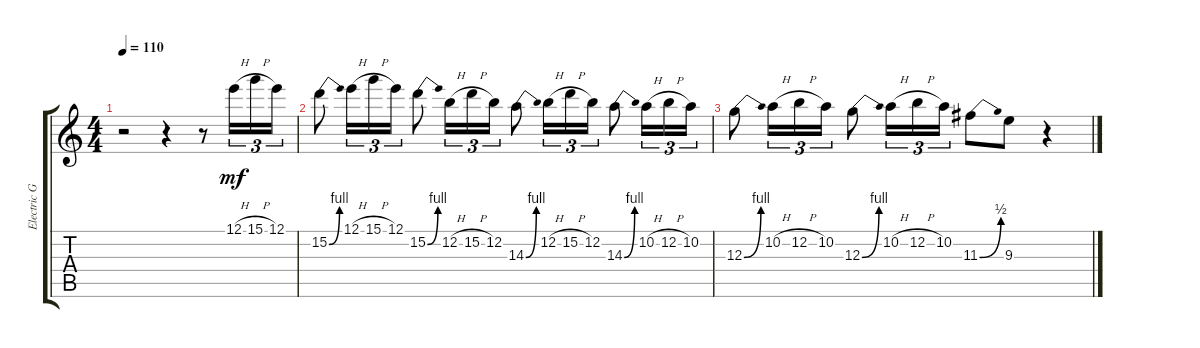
\track ("Electric Guitar" "Electric G") {instrument electricguitarclean}
\staff {score tabs}
\tuning (E4 B3 G3 D3 A2 E2) {hide}
\ts (4 4)
\tempo 110
\clef g2
\ks c
r.2{dy mf instrument electricguitarclean} r.4 r.8 12.1{h}.16{tu (3 2)} 15.1{h}.16{tu (3 2)} 12.1.16{tu (3 2)} |
15.2{be (bend 0 0 60 4)}.8 12.1{h}.16{tu (3 2)} 15.1{h}.16{tu (3 2)} 12.1.16{tu (3 2)} 15.2{be (bend 0 0 60 4)}.8 12.2{h}.16{tu (3 2)} 15.2{h}.16{tu (3 2)} 12.2.16{tu (3 2)} 14.3{be (bend 0 0 60 4)}.8 12.2{h}.16{tu (3 2)} 15.2{h}.16{tu (3 2)} 12.2.16{tu (3 2)} 14.3{be (bend 0 0 60 4)}.8 10.2{h}.16{tu (3 2)} 12.2{h}.16{tu (3 2)} 10.2.16{tu (3 2)} |
12.3{be (bend 0 0 60 4)}.8 10.2{h}.16{tu (3 2)} 12.2{h}.16{tu (3 2)} 10.2.16{tu (3 2)} 12.3{be (bend 0 0 60 4)}.8 10.2{h}.16{tu (3 2)} 12.2{h}.16{tu (3 2)} 10.2.16{tu (3 2)} 11.3{be (bend 0 0 60 2)}.8 9.3.8 r.4
